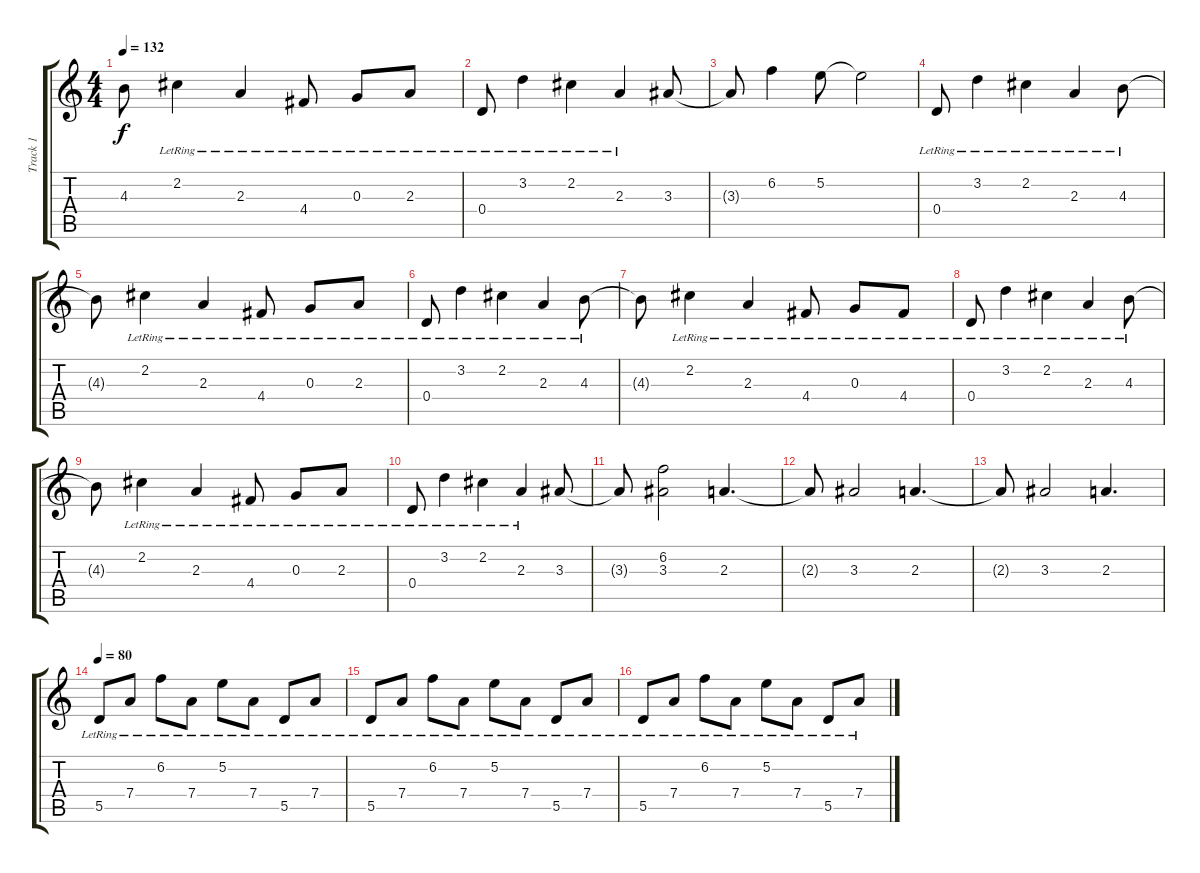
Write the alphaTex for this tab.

\track ("Track 1" "Track 1") {instrument electricguitarclean}
\staff {score tabs}
\tuning (E4 B3 G3 D3 A2 E2) {hide}
\ts (4 4)
\tempo 132
\clef g2
\ks c
4.3{t}.8{dy f} 2.2{lr}.4 2.3{lr}.4 4.4{lr}.8 0.3{lr}.8 2.3{lr}.8 |
0.4{lr}.8 3.2{lr}.4 2.2{lr}.4 2.3{lr}.4 3.3.8 |
3.3{t}.8 6.2.4 5.2.8 5.2{t}.2 |
0.4{lr}.8 3.2{lr}.4 2.2{lr}.4 2.3{lr}.4 4.3{lr}.8 |
4.3{t}.8 2.2{lr}.4 2.3{lr}.4 4.4{lr}.8 0.3{lr}.8 2.3{lr}.8 |
0.4{lr}.8 3.2{lr}.4 2.2{lr}.4 2.3{lr}.4 4.3{lr}.8 |
4.3{t}.8 2.2{lr}.4 2.3{lr}.4 4.4{lr}.8 0.3{lr}.8 4.4{lr}.8 |
0.4{lr}.8 3.2{lr}.4 2.2{lr}.4 2.3{lr}.4 4.3{lr}.8 |
4.3{t}.8 2.2{lr}.4 2.3{lr}.4 4.4{lr}.8 0.3{lr}.8 2.3{lr}.8 |
0.4{lr}.8 3.2{lr}.4 2.2{lr}.4 2.3{lr}.4 3.3.8 |
3.3{t}.8 (6.2 3.3).2 2.3.4{d} |
2.3{t}.8 3.3.2 2.3.4{d} |
2.3{t}.8 3.3.2 2.3.4{d} |
\tempo 80
5.5{lr}.8 7.4{lr}.8 6.2{lr}.8 7.4{lr}.8 5.2{lr}.8 7.4{lr}.8 5.5{lr}.8 7.4{lr}.8 |
5.5{lr}.8 7.4{lr}.8 6.2{lr}.8 7.4{lr}.8 5.2{lr}.8 7.4{lr}.8 5.5{lr}.8 7.4{lr}.8 |
5.5{lr}.8 7.4{lr}.8 6.2{lr}.8 7.4{lr}.8 5.2{lr}.8 7.4{lr}.8 5.5{lr}.8 7.4{lr}.8
